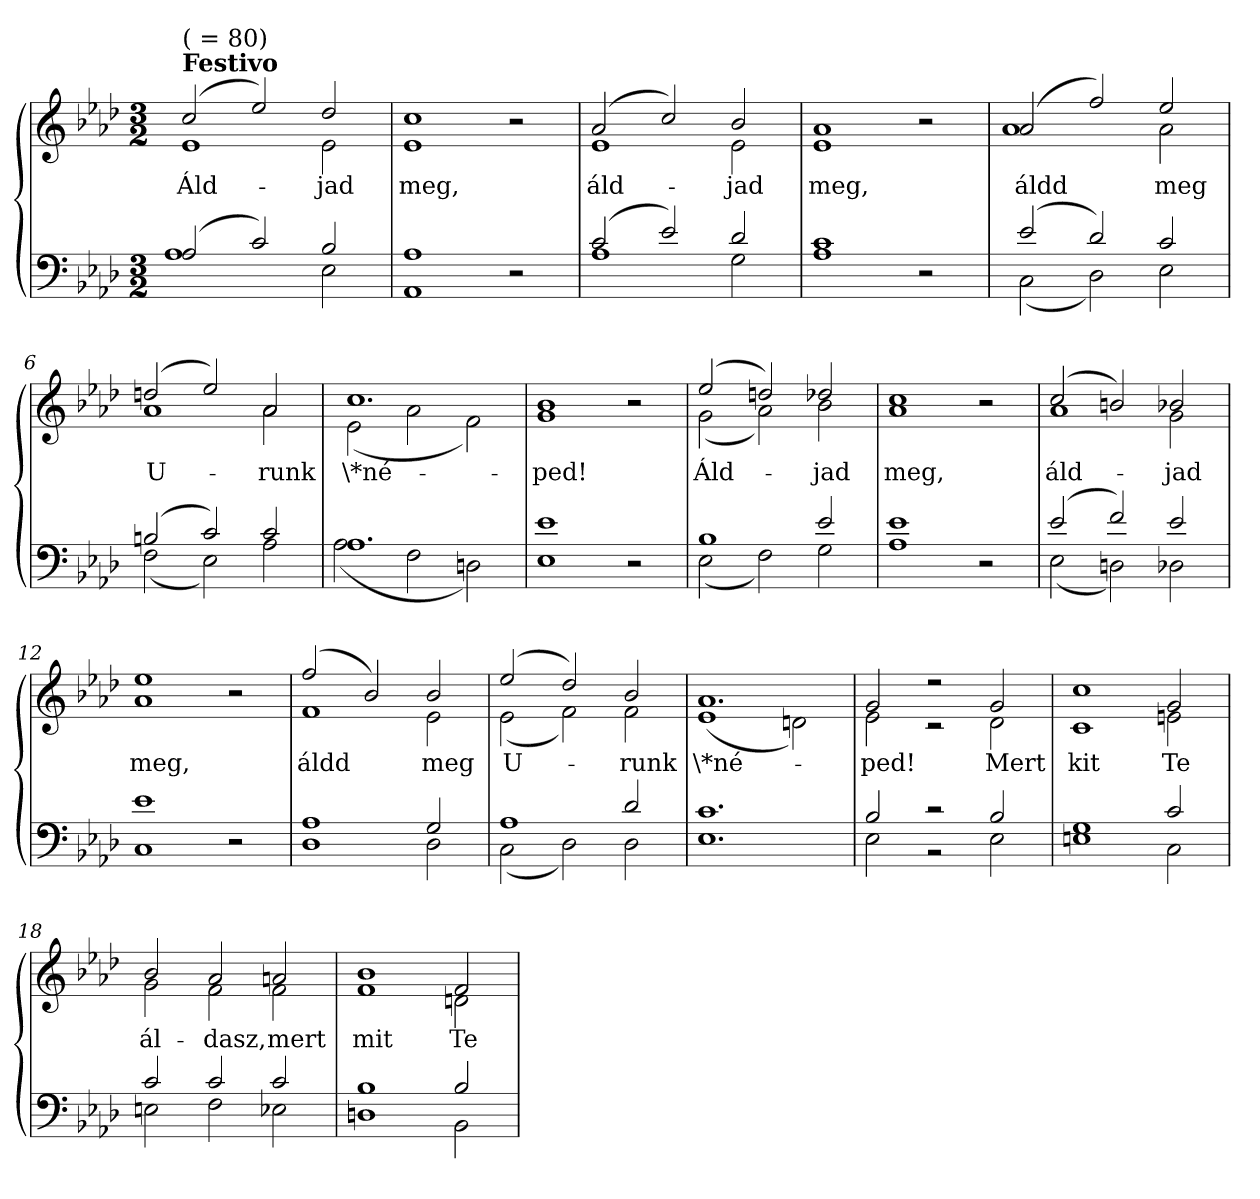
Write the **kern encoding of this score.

**kern	**kern	**text
*part2	*part1	*part1
*staff2	*staff1	*staff1
*clefF4	*clefG2	*
*k[b-e-a-d-]	*k[b-e-a-d-]	*
*A-:	*A-:	*
*M3/2	*M3/2	*
=1	=1	=1
*^	*^	*
!	!	!LO:TX:a:B:t=Festivo	!	!
!	!	!LO:TX:a:t=(    = 80)	!	!
!	!	!	!	!LO:LY:b
(>2A-/	1A-	(>2cc/	1e-	Áld-
2c/)	.	2ee-/)	.	.
!	!	!	!	!LO:LY:b
2B-/	2E-\	2dd-/	2e-\	-jad
=2	=2	=2	=2	=2
!	!	!	!	!LO:LY:b
1A-	1AA-	1cc	1e-	meg,
2ryy	2r	2r	2ryy	.
=3	=3	=3	=3	=3
!	!	!	!	!LO:LY:b
(>2c/	1A-	(>2a-/	1e-	áld-
2e-/)	.	2cc/)	.	.
!	!	!	!	!LO:LY:b
2d-/	2G\	2b-/	2e-\	-jad
=4	=4	=4	=4	=4
!	!	!	!	!LO:LY:b
1c	1A-	1a-	1e-	meg,
2ryy	2r	2r	2ryy	.
=5	=5	=5	=5	=5
!	!	!	!	!LO:LY:b
(>2e-/	(<2C\	(>2a-/	1a-	áldd
2d-/)	2D-\)	2ff/)	.	.
!	!	!	!	!LO:LY:b
2c/	2E-\	2ee-/	2a-\	meg
=6	=6	=6	=6	=6
!	!	!	!	!LO:LY:b
(>2Bn/	(<2F\	(>2ddn/	1a-	U-
2c/)	2E-\)	2ee-/)	.	.
!	!	!	!	!LO:LY:b
2c/	2A-\	2a-/	2a-\	-runk
=7	=7	=7	=7	=7
!	!	!	!	!LO:LY:b
1.A-	(<2A-\	1.cc	(<2e-\	\*né-
.	2F\	.	2a-\	.
.	2Dn\)	.	2f\)	.
=8	=8	=8	=8	=8
!	!	!	!	!LO:LY:b
1e-	1E-	1b-	1g	-ped!
2ryy	2r	2r	2ryy	.
!!LO:LB:g=z	!!
=9	=9	=9	=9	=9
!	!	!	!	!LO:LY:b
1B-	(<2E-\	(>2ee-/	(<2g\	Áld-
.	2F\)	2ddn/)	2a-\)	.
!	!	!	!	!LO:LY:b
2e-/	2G\	2dd-X/	2b-\	-jad
=10	=10	=10	=10	=10
!	!	!	!	!LO:LY:b
1e-	1A-	1cc	1a-	meg,
2ryy	2r	2r	2ryy	.
=11	=11	=11	=11	=11
!	!	!	!	!LO:LY:b
(>2e-/	(<2E-\	(>2cc/	1a-	áld-
2f/)	2Dn\)	2bn/)	.	.
!	!	!	!	!LO:LY:b
2e-/	2D-X\	2b-X/	2g\	-jad
=12	=12	=12	=12	=12
!	!	!	!	!LO:LY:b
1e-	1C	1ee-	1a-	meg,
2ryy	2r	2r	2ryy	.
=13	=13	=13	=13	=13
!	!	!	!	!LO:LY:b
1A-	1D-	(>2ff/	1f	áldd
.	.	2b-/)	.	.
!	!	!	!	!LO:LY:b
2G/	2D-\	2b-/	2e-\	meg
=14	=14	=14	=14	=14
!	!	!	!	!LO:LY:b
1A-	(<2C\	(>2ee-/	(<2e-\	U-
.	2D-\)	2dd-/)	2f\)	.
!	!	!	!	!LO:LY:b
2d-/	2D-\	2b-/	2f\	-runk
=15	=15	=15	=15	=15
!	!	!	!	!LO:LY:b
1.c	1.E-	1.a-	(<1e-	\*né-
.	.	.	2dn\)	.
!!LO:LB:g=z	!!
=16	=16	=16	=16	=16
!	!	!	!	!LO:LY:b
2B-/	2E-\	2g/	2e-\	-ped!
2r	2r	2r	2r	.
!	!	!	!	!LO:LY:b
2B-/	2E-\	2g/	2d-\	Mert
=17	=17	=17	=17	=17
!	!	!	!	!LO:LY:b
1G	1En	1cc	1c	kit
!	!	!	!	!LO:LY:b
2c/	2C\	2g/	2en\	Te
=18	=18	=18	=18	=18
!	!	!	!	!LO:LY:b
2c/	2En\	2b-/	2g\	ál-
!	!	!	!	!LO:LY:b
2c/	2F\	2a-/	2f\	-dasz,
!	!	!	!	!LO:LY:b
2c/	2E-X\	2an/	2f\	mert
=19	=19	=19	=19	=19
!	!	!	!	!LO:LY:b
1B-	1Dn	1b-	1f	mit
!	!	!	!	!LO:LY:b
2B-/	2BB-\	2f/	2dn\	Te
*v	*v	*	*	*
*	*v	*v	*
=	=	=
*-	*-	*-
